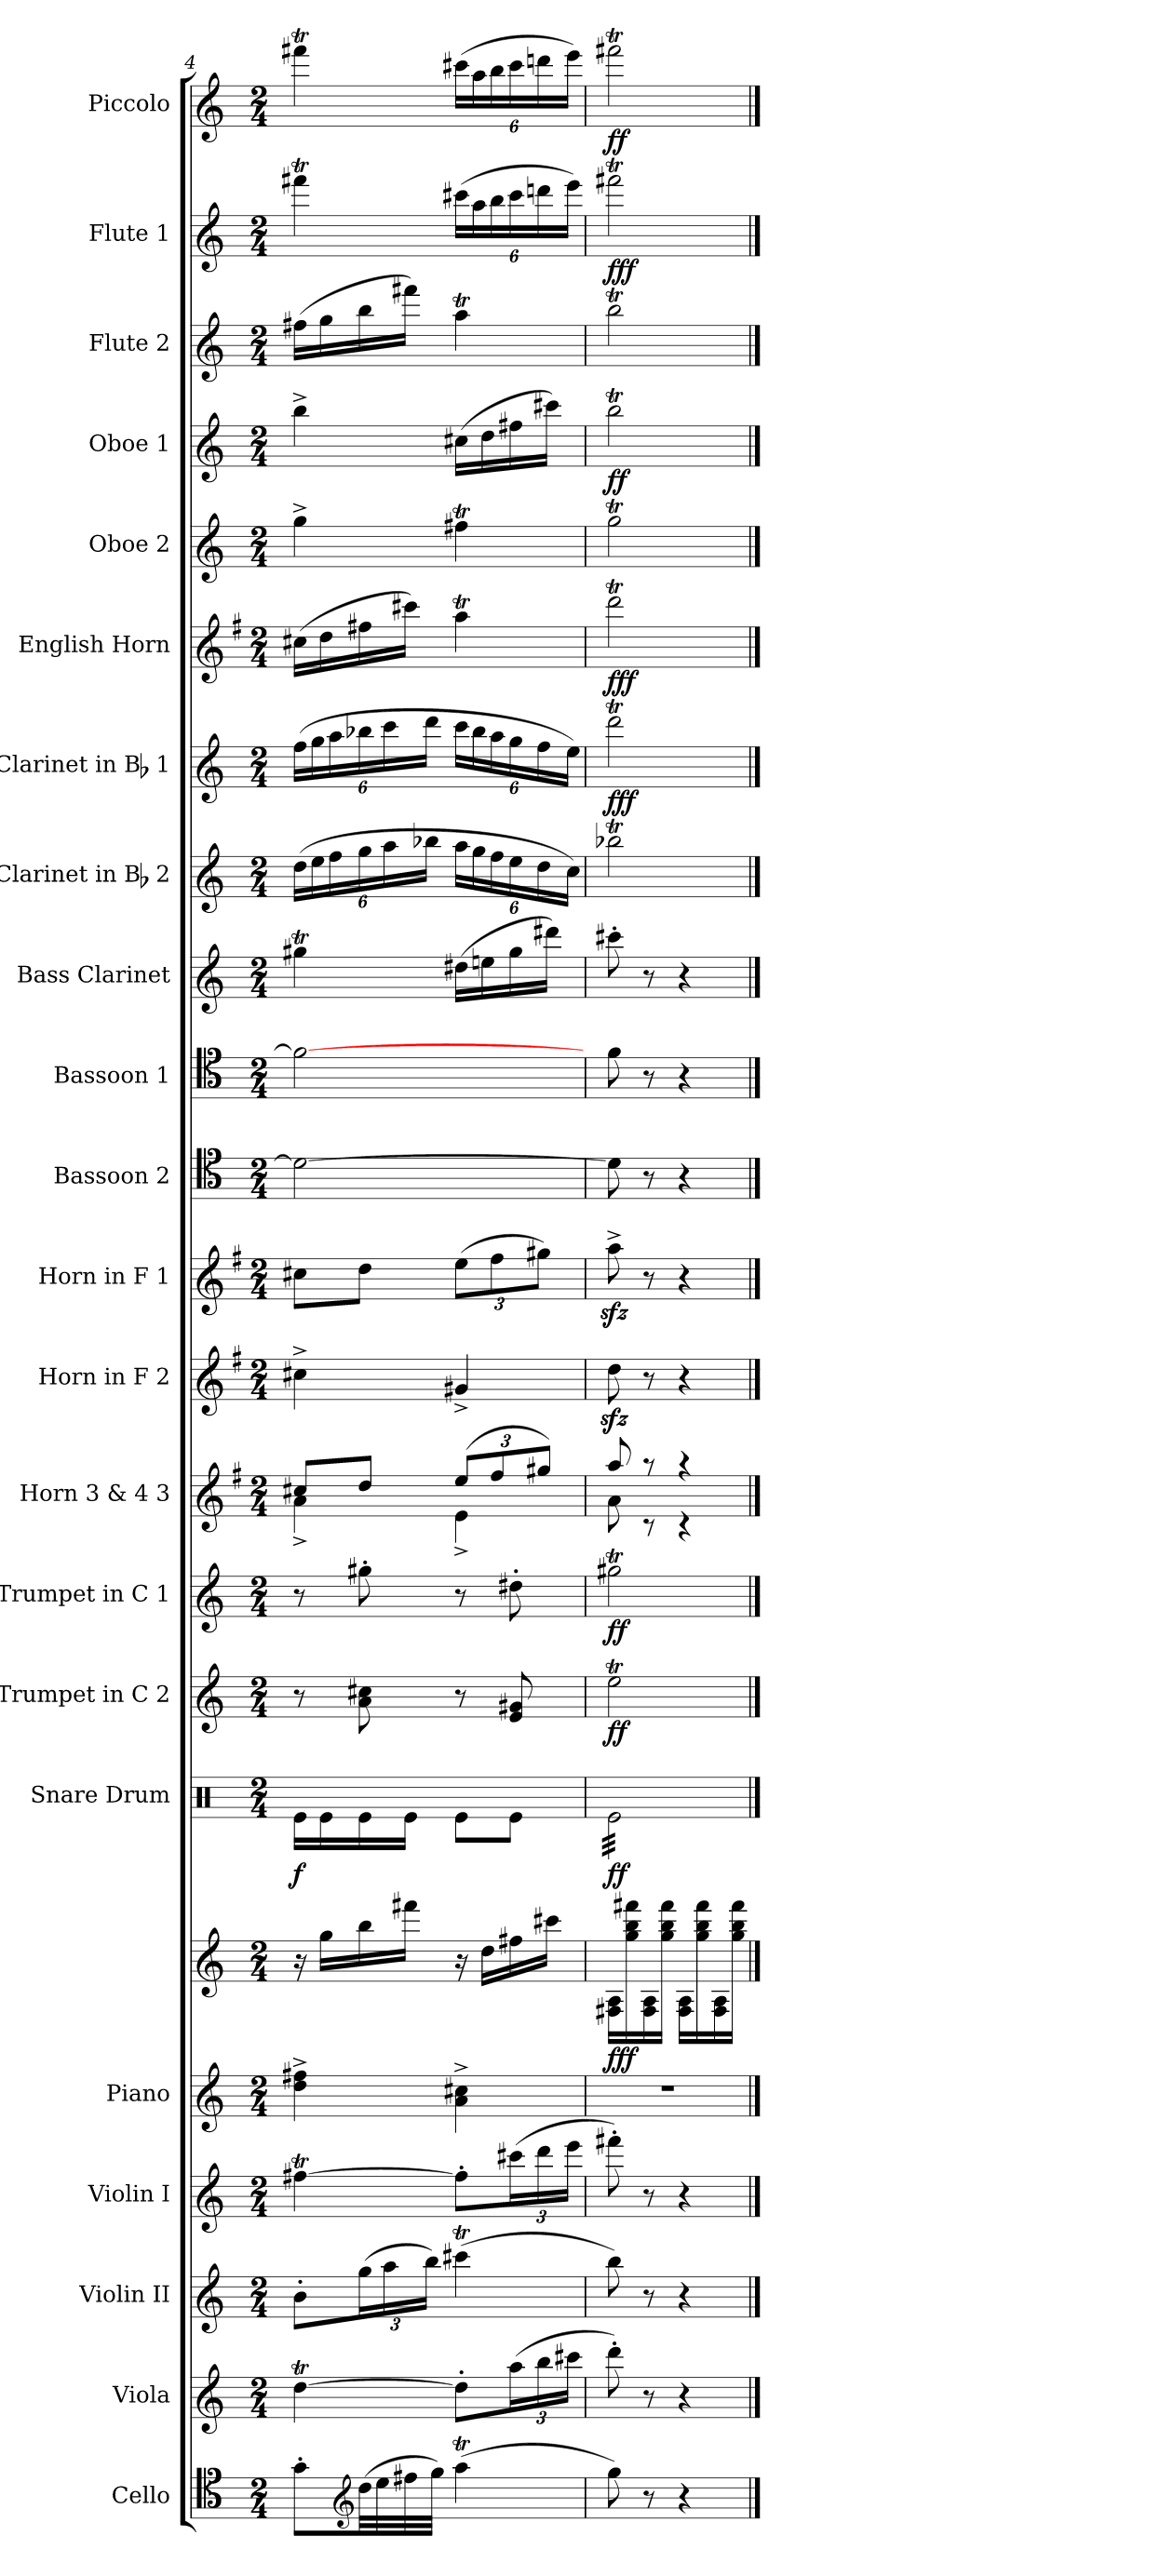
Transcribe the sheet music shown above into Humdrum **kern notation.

**kern	**kern	**kern	**kern	**kern	**kern	**dynam	**kern	**dynam	**kern	**dynam	**kern	**dynam	**kern	**kern	**kern	**kern	**kern	**kern	**kern	**kern	**dynam	**kern	**dynam	**kern	**kern	**dynam	**kern	**kern	**dynam	**kern	**dynam
*part22	*part21	*part20	*part19	*part18	*part18	*part18	*part17	*part17	*part16	*part16	*part15	*part15	*part14	*part13	*part12	*part11	*part10	*part9	*part8	*part7	*part7	*part6	*part6	*part5	*part4	*part4	*part3	*part2	*part2	*part1	*part1
*staff23	*staff22	*staff21	*staff20	*staff19	*staff18	*staff18/19	*staff17	*staff17	*staff16	*staff16	*staff15	*staff15	*staff14	*staff13	*staff12	*staff11	*staff10	*staff9	*staff8	*staff7	*staff7	*staff6	*staff6	*staff5	*staff4	*staff4	*staff3	*staff2	*staff2	*staff1	*staff1
*I"Cello	*I"Viola	*I"Violin II	*I"Violin I	*I"Piano	*	*	*I"Snare Drum	*	*I"Trumpet in C 2	*	*I"Trumpet in C 1	*	*I"Horn 3 & 4 3	*I"Horn in F 2	*I"Horn in F 1	*I"Bassoon 2	*I"Bassoon 1	*I"Bass Clarinet	*I"Clarinet in Bb 2	*I"Clarinet in Bb 1	*	*I"English Horn	*	*I"Oboe 2	*I"Oboe 1	*	*I"Flute 2	*I"Flute 1	*	*I"Piccolo	*
*	*I'Vla.	*I'Vln. II	*I'Vln. I	*I'Pno.	*	*	*I'S.Dr.	*	*	*	*	*	*I'Hn. 3	*I'Hn. 2	*I'Hn. 1	*I'Bsn. 2	*I'Bsn. 1	*I'B. Cl.	*	*	*	*I'E. Hn.	*	*I'Ob. 2	*I'Ob. 1	*	*I'Fl. 2	*I'Fl. 1	*	*I'Picc.	*
*clefC4	*clefG2	*clefG2	*clefG2	*clefG2	*clefG2	*	*clefX	*	*clefG2	*	*clefG2	*	*clefG2	*clefG2	*clefG2	*clefC4	*clefC4	*clefG2	*clefG2	*clefG2	*	*clefG2	*	*clefG2	*clefG2	*	*clefG2	*clefG2	*	*clefG2	*
*	*	*	*	*	*	*	*	*	*	*	*	*	*ITrd4c7	*ITrd4c7	*ITrd4c7	*	*	*	*	*	*	*ITrd4c7	*	*	*	*	*	*	*	*ITrd-7c-12	*
*k[]	*k[]	*k[]	*k[]	*k[]	*k[]	*	*k[]	*	*k[]	*	*k[]	*	*k[]	*k[]	*k[]	*k[]	*k[]	*k[]	*k[]	*k[]	*	*k[]	*	*k[]	*k[]	*	*k[]	*k[]	*	*k[]	*
*C:	*C:	*C:	*C:	*C:	*C:	*	*C:	*	*C:	*	*C:	*	*C:	*C:	*C:	*C:	*C:	*C:	*C:	*C:	*	*C:	*	*C:	*C:	*	*C:	*C:	*	*C:	*
*M2/4	*M2/4	*M2/4	*M2/4	*M2/4	*M2/4	*	*M2/4	*	*M2/4	*	*M2/4	*	*M2/4	*M2/4	*M2/4	*M2/4	*M2/4	*M2/4	*M2/4	*M2/4	*	*M2/4	*	*M2/4	*M2/4	*	*M2/4	*M2/4	*	*M2/4	*
=4	=4	=4	=4	=4	=4	=4	=4	=4	=4	=4	=4	=4	=4	=4	=4	=4	=4	=4	=4	=4	=4	=4	=4	=4	=4	=4	=4	=4	=4	=4	=4
!	!	!	!	!	!	!	!LO:N:head=solid	!LO:DY:b	!	!	!	!	!	!	!	!	!	!	!	!	!	!	!	!	!	!	!	!	!	!	!
*	*	*	*	*	*	*	*	*	*	*	*	*	*^	*	*	*	*	*	*	*	*	*	*	*	*	*	*	*	*	*	*
8g'>\L	[4ddT\	8b'>\L	[4ff#Xt\	4dd\^> 4ff#X\^>	16r	.	16Re\LL	f	8r	.	8r	.	8f#X/L	4d^<\	4f#X^>\	8f#X\L	2d\_	2f#\_	4gg#Xt\	(>24dd\LL	(>24ff\LL	.	(>16f#X\LL	.	4gg^>\	4bb^>\	.	(>16ff#X\LL	4fff#Xt\	.	4ffff#Xt\	.
.	.	.	.	.	.	.	.	.	.	.	.	.	.	.	.	.	.	.	.	24ee\	24gg\	.	.	.	.	.	.	.	.	.	.	.
!	!	!	!	!	!	!	!LO:N:head=solid	!	!	!	!	!	!	!	!	!	!	!	!	!	!	!	!	!	!	!	!	!	!	!	!	!
.	.	.	.	.	16gg\LL	.	16Re\	.	.	.	.	.	.	.	.	.	.	.	.	.	.	.	16g\	.	.	.	.	16gg\	.	.	.	.
.	.	.	.	.	.	.	.	.	.	.	.	.	.	.	.	.	.	.	.	24ff\	24aa\	.	.	.	.	.	.	.	.	.	.	.
*clefG2	*	*	*	*	*	*	*	*	*	*	*	*	*	*	*	*	*	*	*	*	*	*	*	*	*	*	*	*	*	*	*	*
!	!	!	!	!	!	!	!LO:N:head=solid	!	!	!	!	!	!	!	!	!	!	!	!	!	!	!	!	!	!	!	!	!	!	!	!	!
(>32dd\LL	.	(>24gg\L	.	.	16bb\	.	16Re\	.	8a\ 8cc#X\	.	8gg#X'>\	.	8g/J	.	.	8g\J	.	.	.	24gg\	24bb-X\	.	16bn\	.	.	.	.	16bb\	.	.	.	.
32ee\	.	.	.	.	.	.	.	.	.	.	.	.	.	.	.	.	.	.	.	.	.	.	.	.	.	.	.	.	.	.	.	.
.	.	24aa\	.	.	.	.	.	.	.	.	.	.	.	.	.	.	.	.	.	24aa\	24ccc\	.	.	.	.	.	.	.	.	.	.	.
!	!	!	!	!	!	!	!LO:N:head=solid	!	!	!	!	!	!	!	!	!	!	!	!	!	!	!	!	!	!	!	!	!	!	!	!	!
32ff#X\	.	.	.	.	16fff#X\JJ	.	16Re\JJ	.	.	.	.	.	.	.	.	.	.	.	.	.	.	.	16ff#X\JJ)	.	.	.	.	16fff#X\JJ)	.	.	.	.
.	.	24bb\JJ)	.	.	.	.	.	.	.	.	.	.	.	.	.	.	.	.	.	24bb-X\JJ	24ddd\JJ	.	.	.	.	.	.	.	.	.	.	.
32gg\JJJ)	.	.	.	.	.	.	.	.	.	.	.	.	.	.	.	.	.	.	.	.	.	.	.	.	.	.	.	.	.	.	.	.
!	!	!	!	!	!	!	!LO:N:head=solid	!	!	!	!	!	!	!	!	!	!	!	!	!	!	!	!	!	!	!	!	!	!	!	!	!
(>4aaT\	8ddTTT'>\L]	(>4ccc#Xt\	8ff#TTT'>\L]	4a\^> 4cc#X\^>	16r	.	8Re\L	.	8r	.	8r	.	(>12a/L	4A^<\	4c#X^</	(>12a\L	.	.	(>16dd#XTTT\LL	24aa\LL	24ccc\LL	.	4ddT\	.	4ff#Xt\	(>16cc#X\LL	.	4aaT\	(>24ccc#XTTT\LL	.	(>24cccc#XTTT\LL	.
.	.	.	.	.	.	.	.	.	.	.	.	.	.	.	.	.	.	.	.	24gg\	24bb-\	.	.	.	.	.	.	.	24aa\	.	24aaa\	.
.	.	.	.	.	16dd\LL	.	.	.	.	.	.	.	.	.	.	.	.	.	16ee\	.	.	.	.	.	.	16dd\	.	.	.	.	.	.
.	.	.	.	.	.	.	.	.	.	.	.	.	12b/	.	.	12b\	.	.	.	24ff\	24aa\	.	.	.	.	.	.	.	24bb\	.	24bbb\	.
!	!	!	!	!	!	!	!LO:N:head=solid	!	!	!	!	!	!	!	!	!	!	!	!	!	!	!	!	!	!	!	!	!	!	!	!	!
.	(>24aa\L	.	(>24ccc#X\L	.	16ff#X\	.	8Re\J	.	8e/ 8g#X/	.	8dd#X'>\	.	.	.	.	.	.	.	16gg#\	24ee\	24gg\	.	.	.	.	16ff#X\	.	.	24ccc#\	.	24cccc#\	.
.	24bb\	.	24ddd\	.	.	.	.	.	.	.	.	.	12cc#X/J)	.	.	12cc#X\J)	.	.	.	24dd\	24ff\	.	.	.	.	.	.	.	24ddd\	.	24dddd\	.
.	.	.	.	.	16ccc#X\JJ	.	.	.	.	.	.	.	.	.	.	.	.	.	16ddd#X\JJ)	.	.	.	.	.	.	16ccc#X\JJ)	.	.	.	.	.	.
.	24ccc#X\JJ	.	24eee\JJ	.	.	.	.	.	.	.	.	.	.	.	.	.	.	.	.	24cc\JJ)	24ee\JJ)	.	.	.	.	.	.	.	24eee\JJ)	.	24eeee\JJ)	.
=5	=5	=5	=5	=5	=5	=5	=5	=5	=5	=5	=5	=5	=5	=5	=5	=5	=5	=5	=5	=5	=5	=5	=5	=5	=5	=5	=5	=5	=5	=5	=5	=5
!	!	!	!	!	!	!LO:DY:b	!	!LO:DY:b	!	!LO:DY:b	!	!LO:DY:b	!	!	!	!	!	!	!	!	!	!LO:DY:b	!	!LO:DY:b	!	!	!LO:DY:b	!	!	!LO:DY:b	!	!LO:DY:b
*	*	*	*	*	*	*	*tremolo	*	*	*	*	*	*	*	*	*	*	*	*	*	*	*	*	*	*	*	*	*	*	*	*	*
8gg\)	8ddd'>\)	8bb\)	8fff#X'>\)	2r	16F#X\ 16A\LL	fff	32Re\LLL	ff	2eet\	ff	2gg#Xt\	ff	8dd/	8d<\	8gzz<>\	8ddzz<^>\	8d\]	8f\	8ccc#X'>\	2bb-XT\	2dddT\	fff	2ggT\	fff	2ggT\	2bbt\	ff	2bbt\	2fff#Xt\	fff	2ffff#Xt\	ff
.	.	.	.	.	.	.	32Re\	.	.	.	.	.	.	.	.	.	.	.	.	.	.	.	.	.	.	.	.	.	.	.	.	.
.	.	.	.	.	16gg\ 16bb\ 16fff#X\	.	32Re\	.	.	.	.	.	.	.	.	.	.	.	.	.	.	.	.	.	.	.	.	.	.	.	.	.
.	.	.	.	.	.	.	32Re\	.	.	.	.	.	.	.	.	.	.	.	.	.	.	.	.	.	.	.	.	.	.	.	.	.
8r	8r	8r	8r	.	16F#\ 16A\	.	32Re\	.	.	.	.	.	8raa	8rc	8r	8r	8r	8r	8r	.	.	.	.	.	.	.	.	.	.	.	.	.
.	.	.	.	.	.	.	32Re\	.	.	.	.	.	.	.	.	.	.	.	.	.	.	.	.	.	.	.	.	.	.	.	.	.
.	.	.	.	.	16gg\ 16bb\ 16fff#\JJ	.	32Re\	.	.	.	.	.	.	.	.	.	.	.	.	.	.	.	.	.	.	.	.	.	.	.	.	.
.	.	.	.	.	.	.	32Re\	.	.	.	.	.	.	.	.	.	.	.	.	.	.	.	.	.	.	.	.	.	.	.	.	.
4r	4r	4r	4r	.	16F#\ 16A\LL	.	32Re\	.	.	.	.	.	4raa	4rc	4r	4r	4r	4r	4r	.	.	.	.	.	.	.	.	.	.	.	.	.
.	.	.	.	.	.	.	32Re\	.	.	.	.	.	.	.	.	.	.	.	.	.	.	.	.	.	.	.	.	.	.	.	.	.
.	.	.	.	.	16gg\ 16bb\ 16fff#\	.	32Re\	.	.	.	.	.	.	.	.	.	.	.	.	.	.	.	.	.	.	.	.	.	.	.	.	.
.	.	.	.	.	.	.	32Re\	.	.	.	.	.	.	.	.	.	.	.	.	.	.	.	.	.	.	.	.	.	.	.	.	.
.	.	.	.	.	16F#\ 16A\	.	32Re\	.	.	.	.	.	.	.	.	.	.	.	.	.	.	.	.	.	.	.	.	.	.	.	.	.
.	.	.	.	.	.	.	32Re\	.	.	.	.	.	.	.	.	.	.	.	.	.	.	.	.	.	.	.	.	.	.	.	.	.
.	.	.	.	.	16gg\ 16bb\ 16fff#\JJ	.	32Re\	.	.	.	.	.	.	.	.	.	.	.	.	.	.	.	.	.	.	.	.	.	.	.	.	.
.	.	.	.	.	.	.	32Re\JJJ	.	.	.	.	.	.	.	.	.	.	.	.	.	.	.	.	.	.	.	.	.	.	.	.	.
*	*	*	*	*	*	*	*Xtremolo	*	*	*	*	*	*	*	*	*	*	*	*	*	*	*	*	*	*	*	*	*	*	*	*	*
*	*	*	*	*	*	*	*	*	*	*	*	*	*v	*v	*	*	*	*	*	*	*	*	*	*	*	*	*	*	*	*	*	*
==	==	==	==	==	==	==	==	==	==	==	==	==	==	==	==	==	==	==	==	==	==	==	==	==	==	==	==	==	==	==	==
*-	*-	*-	*-	*-	*-	*-	*-	*-	*-	*-	*-	*-	*-	*-	*-	*-	*-	*-	*-	*-	*-	*-	*-	*-	*-	*-	*-	*-	*-	*-	*-
